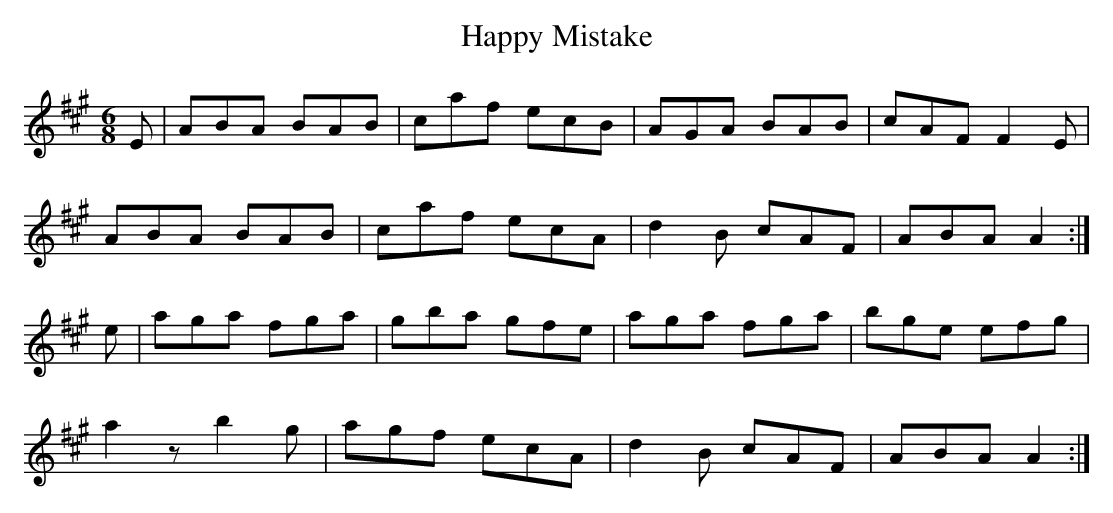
X:1
T: Happy Mistake
L: 1/8
M: 6/8
K: A
E|ABA BAB|caf ecB|AGA BAB|cAF F2 E|
ABA BAB|caf ecA|d2 B cAF|ABA A2 :|
e|aga fga|gba gfe|aga fga|bge efg|
a2 z b2g|agf ecA|d2 B cAF|ABA A2 :|
